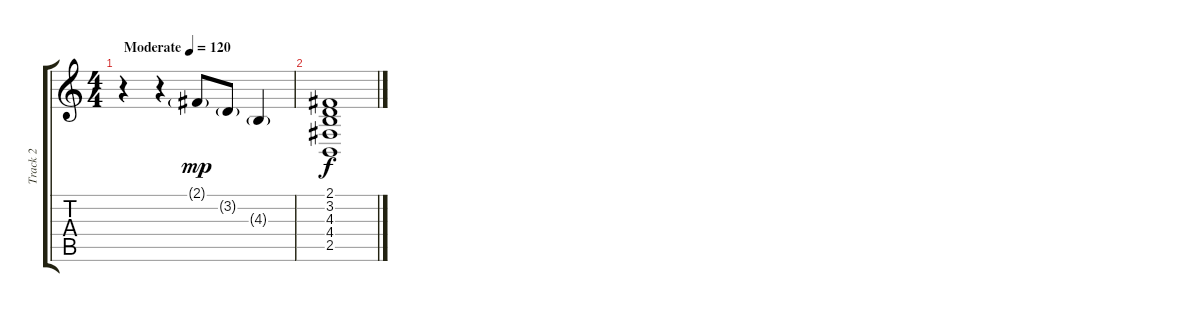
\track ("Track 2" "Track 2") {instrument brightacousticpiano}
\staff {score tabs}
\tuning (E4 B3 G3 D3 A2 E2) {hide}
\ts (4 4)
\tempo (120 "Moderate")
\clef g2
\ks c
r.4{dy mp instrument brightacousticpiano} r.4 2.1{g}.8 3.2{g}.8 4.3{g}.4 |
(2.1 3.2 4.3 4.4 2.5).1{dy f}
